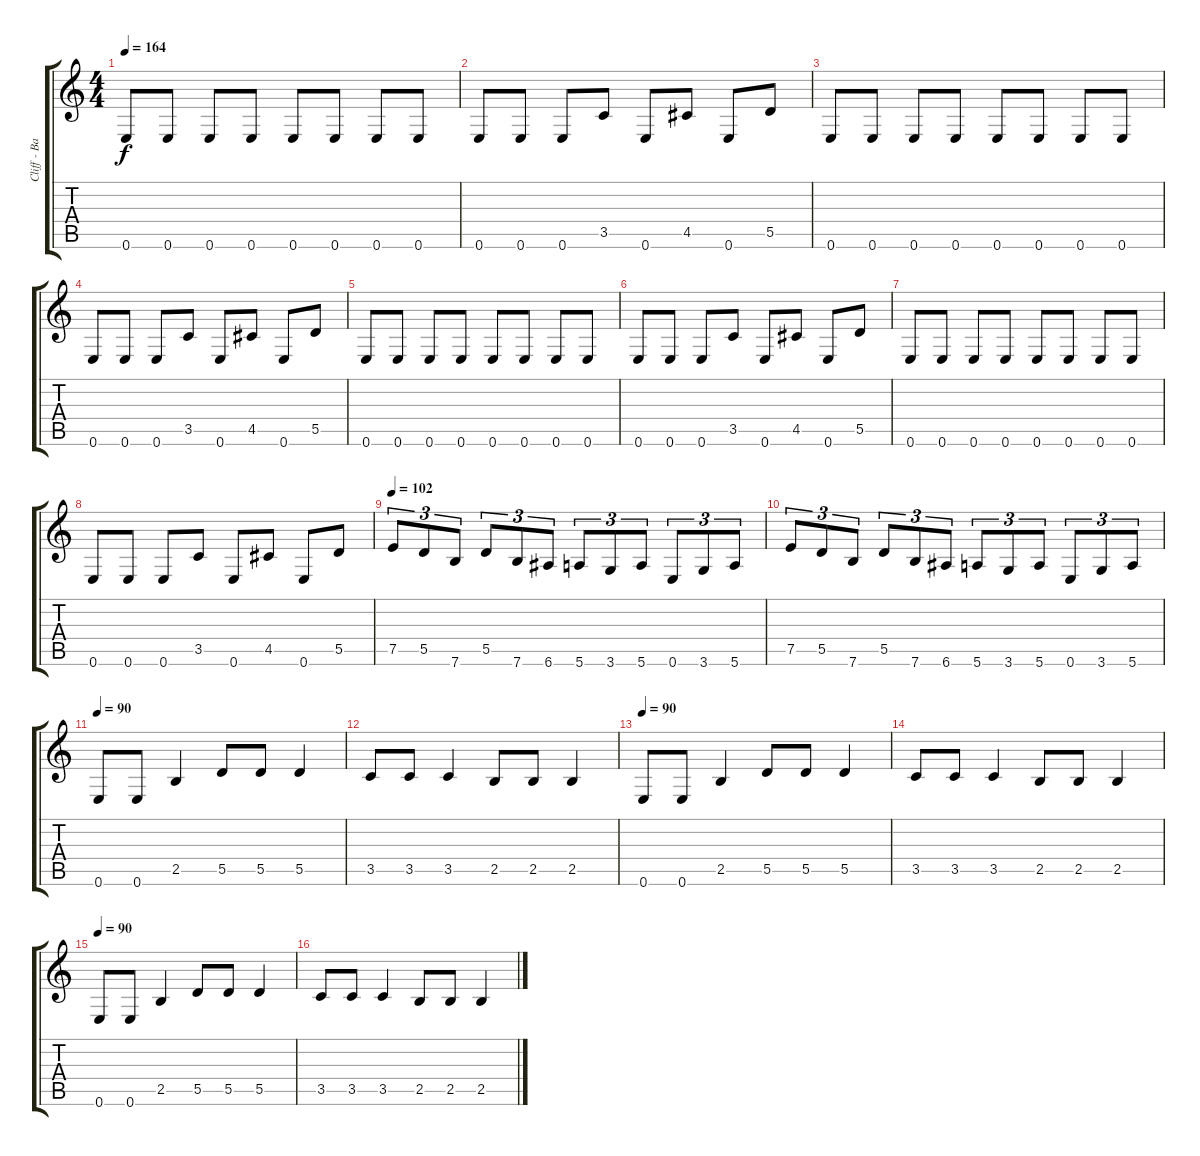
\track ("Cliff - Bass" "Cliff - Ba") {instrument electricbasspick}
\staff {score tabs}
\tuning (E4 B3 G3 D3 A2 E2) {hide}
\ts (4 4)
\tempo 164
\clef g2
\ks c
0.6.8{dy f} 0.6.8 0.6.8 0.6.8 0.6.8 0.6.8 0.6.8 0.6.8 |
0.6.8 0.6.8 0.6.8 3.5.8 0.6.8 4.5.8 0.6.8 5.5.8 |
0.6.8 0.6.8 0.6.8 0.6.8 0.6.8 0.6.8 0.6.8 0.6.8 |
0.6.8 0.6.8 0.6.8 3.5.8 0.6.8 4.5.8 0.6.8 5.5.8 |
0.6.8 0.6.8 0.6.8 0.6.8 0.6.8 0.6.8 0.6.8 0.6.8 |
0.6.8 0.6.8 0.6.8 3.5.8 0.6.8 4.5.8 0.6.8 5.5.8 |
0.6.8 0.6.8 0.6.8 0.6.8 0.6.8 0.6.8 0.6.8 0.6.8 |
0.6.8 0.6.8 0.6.8 3.5.8 0.6.8 4.5.8 0.6.8 5.5.8 |
\tempo 102
7.5.8{tu (3 2)} 5.5.8{tu (3 2)} 7.6.8{tu (3 2)} 5.5.8{tu (3 2)} 7.6.8{tu (3 2)} 6.6.8{tu (3 2)} 5.6.8{tu (3 2)} 3.6.8{tu (3 2)} 5.6.8{tu (3 2)} 0.6.8{tu (3 2)} 3.6.8{tu (3 2)} 5.6.8{tu (3 2)} |
7.5.8{tu (3 2)} 5.5.8{tu (3 2)} 7.6.8{tu (3 2)} 5.5.8{tu (3 2)} 7.6.8{tu (3 2)} 6.6.8{tu (3 2)} 5.6.8{tu (3 2)} 3.6.8{tu (3 2)} 5.6.8{tu (3 2)} 0.6.8{tu (3 2)} 3.6.8{tu (3 2)} 5.6.8{tu (3 2)} |
\tempo 90
0.6.8 0.6.8 2.5.4 5.5.8 5.5.8 5.5.4 |
3.5.8 3.5.8 3.5.4 2.5.8 2.5.8 2.5.4 |
\tempo 90
0.6.8 0.6.8 2.5.4 5.5.8 5.5.8 5.5.4 |
3.5.8 3.5.8 3.5.4 2.5.8 2.5.8 2.5.4 |
\tempo 90
0.6.8 0.6.8 2.5.4 5.5.8 5.5.8 5.5.4 |
3.5.8 3.5.8 3.5.4 2.5.8 2.5.8 2.5.4
